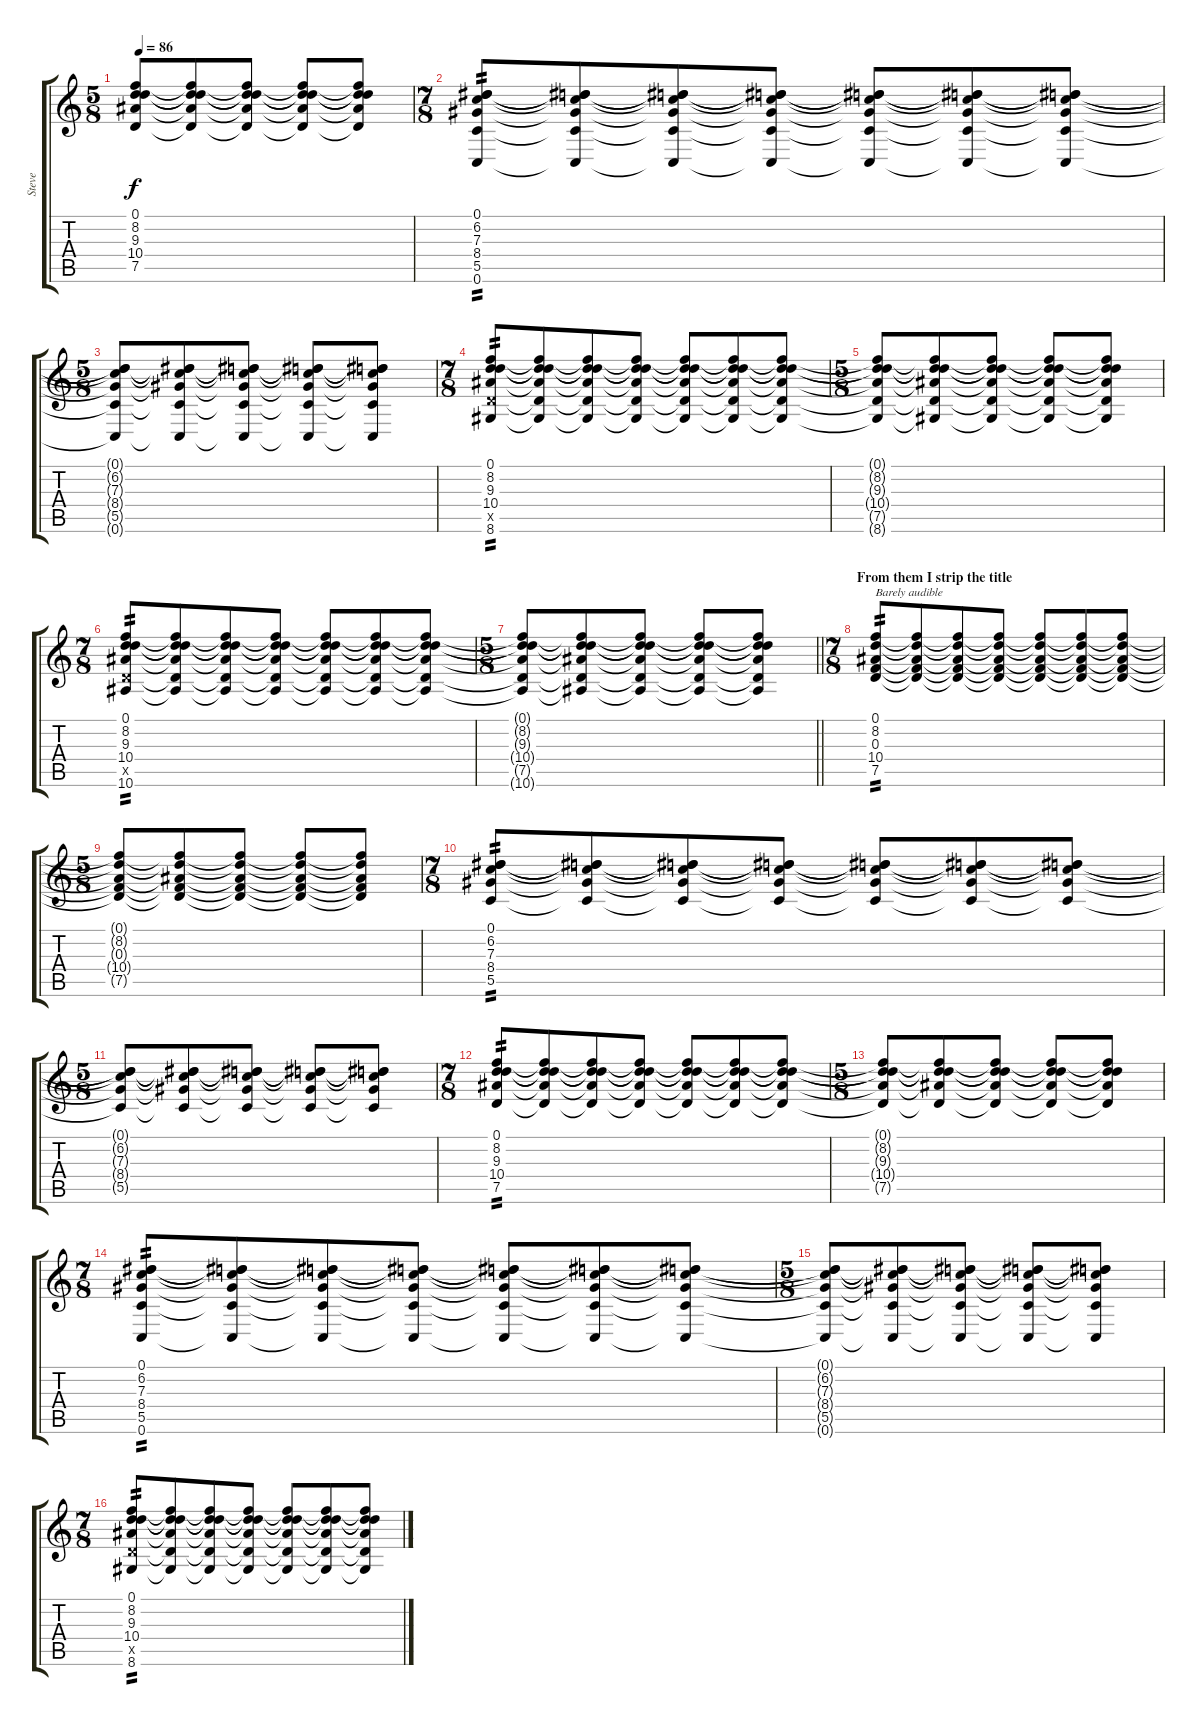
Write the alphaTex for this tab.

\track ("Steve" "Steve") {instrument electricguitarclean}
\staff {score tabs}
\tuning (D4 A3 F3 C3 G2 C2) {hide}
\ts (5 8)
\tempo 86
\clef g2
\ks c
(0.1{t} 8.2{t} 9.3{t} 10.4{t} 7.5{t}).8{dy f} (0.1{t} 8.2{t} 9.3{t} 10.4{t} 7.5{t}).8{balance 16} (0.1{t} 8.2{t} 9.3{t} 10.4{t} 7.5{t}).8 (0.1{t} 8.2{t} 9.3{t} 10.4{t} 7.5{t}).8{balance 0} (0.1{t} 8.2{t} 9.3{t} 10.4{t} 7.5{t}).8 |
\ts (7 8)
(0.1 6.2 7.3 8.4 5.5 0.6).8{tp 2 volume 5 balance 16} (0.1{t} 6.2{t} 7.3{t} 8.4{t} 5.5{t} 0.6{t}).8 (0.1{t} 6.2{t} 7.3{t} 8.4{t} 5.5{t} 0.6{t}).8{balance 0} (0.1{t} 6.2{t} 7.3{t} 8.4{t} 5.5{t} 0.6{t}).8 (0.1{t} 6.2{t} 7.3{t} 8.4{t} 5.5{t} 0.6{t}).8{balance 16} (0.1{t} 6.2{t} 7.3{t} 8.4{t} 5.5{t} 0.6{t}).8 (0.1{t} 6.2{t} 7.3{t} 8.4{t} 5.5{t} 0.6{t}).8{balance 0} |
\ts (5 8)
(0.1{t} 6.2{t} 7.3{t} 8.4{t} 5.5{t} 0.6{t}).8 (0.1{t} 6.2{t} 7.3{t} 8.4{t} 5.5{t} 0.6{t}).8{balance 16} (0.1{t} 6.2{t} 7.3{t} 8.4{t} 5.5{t} 0.6{t}).8 (0.1{t} 6.2{t} 7.3{t} 8.4{t} 5.5{t} 0.6{t}).8{balance 0} (0.1{t} 6.2{t} 7.3{t} 8.4{t} 5.5{t} 0.6{t}).8 |
\ts (7 8)
(0.1 8.2 9.3 10.4 7.5{x} 8.6).8{tp 2 volume 5 balance 16} (0.1{t} 8.2{t} 9.3{t} 10.4{t} 7.5{t} 8.6{t}).8 (0.1{t} 8.2{t} 9.3{t} 10.4{t} 7.5{t} 8.6{t}).8{balance 0} (0.1{t} 8.2{t} 9.3{t} 10.4{t} 7.5{t} 8.6{t}).8 (0.1{t} 8.2{t} 9.3{t} 10.4{t} 7.5{t} 8.6{t}).8{balance 16} (0.1{t} 8.2{t} 9.3{t} 10.4{t} 7.5{t} 8.6{t}).8 (0.1{t} 8.2{t} 9.3{t} 10.4{t} 7.5{t} 8.6{t}).8{balance 0} |
\ts (5 8)
(0.1{t} 8.2{t} 9.3{t} 10.4{t} 7.5{t} 8.6{t}).8 (0.1{t} 8.2{t} 9.3{t} 10.4{t} 7.5{t} 8.6{t}).8{balance 16} (0.1{t} 8.2{t} 9.3{t} 10.4{t} 7.5{t} 8.6{t}).8 (0.1{t} 8.2{t} 9.3{t} 10.4{t} 7.5{t} 8.6{t}).8{balance 0} (0.1{t} 8.2{t} 9.3{t} 10.4{t} 7.5{t} 8.6{t}).8 |
\ts (7 8)
(0.1 8.2 9.3 10.4 7.5{x} 10.6).8{tp 2 volume 5 balance 16} (0.1{t} 8.2{t} 9.3{t} 10.4{t} 7.5{t} 10.6{t}).8 (0.1{t} 8.2{t} 9.3{t} 10.4{t} 7.5{t} 10.6{t}).8{balance 0} (0.1{t} 8.2{t} 9.3{t} 10.4{t} 7.5{t} 10.6{t}).8 (0.1{t} 8.2{t} 9.3{t} 10.4{t} 7.5{t} 10.6{t}).8{balance 16} (0.1{t} 8.2{t} 9.3{t} 10.4{t} 7.5{t} 10.6{t}).8 (0.1{t} 8.2{t} 9.3{t} 10.4{t} 7.5{t} 10.6{t}).8{balance 0} |
\ts (5 8)
\barLineRight lightlight
(0.1{t} 8.2{t} 9.3{t} 10.4{t} 7.5{t} 10.6{t}).8 (0.1{t} 8.2{t} 9.3{t} 10.4{t} 7.5{t} 10.6{t}).8{balance 16} (0.1{t} 8.2{t} 9.3{t} 10.4{t} 7.5{t} 10.6{t}).8 (0.1{t} 8.2{t} 9.3{t} 10.4{t} 7.5{t} 10.6{t}).8{balance 0} (0.1{t} 8.2{t} 9.3{t} 10.4{t} 7.5{t} 10.6{t}).8 |
\ts (7 8)
\section ("" "From them I strip the title")
(0.1 8.2 0.3 10.4 7.5).8{txt "Barely audible" tp 2 volume 5 balance 16} (0.1{t} 8.2{t} 0.3{t} 10.4{t} 7.5{t}).8 (0.1{t} 8.2{t} 0.3{t} 10.4{t} 7.5{t}).8{balance 0} (0.1{t} 8.2{t} 0.3{t} 10.4{t} 7.5{t}).8 (0.1{t} 8.2{t} 0.3{t} 10.4{t} 7.5{t}).8{balance 16} (0.1{t} 8.2{t} 0.3{t} 10.4{t} 7.5{t}).8 (0.1{t} 8.2{t} 0.3{t} 10.4{t} 7.5{t}).8{balance 0} |
\ts (5 8)
(0.1{t} 8.2{t} 0.3{t} 10.4{t} 7.5{t}).8 (0.1{t} 8.2{t} 0.3{t} 10.4{t} 7.5{t}).8{balance 16} (0.1{t} 8.2{t} 0.3{t} 10.4{t} 7.5{t}).8 (0.1{t} 8.2{t} 0.3{t} 10.4{t} 7.5{t}).8{balance 0} (0.1{t} 8.2{t} 0.3{t} 10.4{t} 7.5{t}).8 |
\ts (7 8)
(0.1 6.2 7.3 8.4 5.5).8{tp 2 volume 5 balance 16} (0.1{t} 6.2{t} 7.3{t} 8.4{t} 5.5{t}).8 (0.1{t} 6.2{t} 7.3{t} 8.4{t} 5.5{t}).8{balance 0} (0.1{t} 6.2{t} 7.3{t} 8.4{t} 5.5{t}).8 (0.1{t} 6.2{t} 7.3{t} 8.4{t} 5.5{t}).8{balance 16} (0.1{t} 6.2{t} 7.3{t} 8.4{t} 5.5{t}).8 (0.1{t} 6.2{t} 7.3{t} 8.4{t} 5.5{t}).8{balance 0} |
\ts (5 8)
(0.1{t} 6.2{t} 7.3{t} 8.4{t} 5.5{t}).8 (0.1{t} 6.2{t} 7.3{t} 8.4{t} 5.5{t}).8{balance 16} (0.1{t} 6.2{t} 7.3{t} 8.4{t} 5.5{t}).8 (0.1{t} 6.2{t} 7.3{t} 8.4{t} 5.5{t}).8{balance 0} (0.1{t} 6.2{t} 7.3{t} 8.4{t} 5.5{t}).8 |
\ts (7 8)
(0.1 8.2 9.3 10.4 7.5).8{tp 2 volume 5 balance 16} (0.1{t} 8.2{t} 9.3{t} 10.4{t} 7.5{t}).8 (0.1{t} 8.2{t} 9.3{t} 10.4{t} 7.5{t}).8{balance 0} (0.1{t} 8.2{t} 9.3{t} 10.4{t} 7.5{t}).8 (0.1{t} 8.2{t} 9.3{t} 10.4{t} 7.5{t}).8{balance 16} (0.1{t} 8.2{t} 9.3{t} 10.4{t} 7.5{t}).8 (0.1{t} 8.2{t} 9.3{t} 10.4{t} 7.5{t}).8{balance 0} |
\ts (5 8)
(0.1{t} 8.2{t} 9.3{t} 10.4{t} 7.5{t}).8 (0.1{t} 8.2{t} 9.3{t} 10.4{t} 7.5{t}).8{balance 16} (0.1{t} 8.2{t} 9.3{t} 10.4{t} 7.5{t}).8 (0.1{t} 8.2{t} 9.3{t} 10.4{t} 7.5{t}).8{balance 0} (0.1{t} 8.2{t} 9.3{t} 10.4{t} 7.5{t}).8 |
\ts (7 8)
(0.1 6.2 7.3 8.4 5.5 0.6).8{tp 2 volume 5 balance 16} (0.1{t} 6.2{t} 7.3{t} 8.4{t} 5.5{t} 0.6{t}).8 (0.1{t} 6.2{t} 7.3{t} 8.4{t} 5.5{t} 0.6{t}).8{balance 0} (0.1{t} 6.2{t} 7.3{t} 8.4{t} 5.5{t} 0.6{t}).8 (0.1{t} 6.2{t} 7.3{t} 8.4{t} 5.5{t} 0.6{t}).8{balance 16} (0.1{t} 6.2{t} 7.3{t} 8.4{t} 5.5{t} 0.6{t}).8 (0.1{t} 6.2{t} 7.3{t} 8.4{t} 5.5{t} 0.6{t}).8{balance 0} |
\ts (5 8)
(0.1{t} 6.2{t} 7.3{t} 8.4{t} 5.5{t} 0.6{t}).8 (0.1{t} 6.2{t} 7.3{t} 8.4{t} 5.5{t} 0.6{t}).8{balance 16} (0.1{t} 6.2{t} 7.3{t} 8.4{t} 5.5{t} 0.6{t}).8 (0.1{t} 6.2{t} 7.3{t} 8.4{t} 5.5{t} 0.6{t}).8{balance 0} (0.1{t} 6.2{t} 7.3{t} 8.4{t} 5.5{t} 0.6{t}).8 |
\ts (7 8)
(0.1 8.2 9.3 10.4 7.5{x} 8.6).8{tp 2 volume 5 balance 16} (0.1{t} 8.2{t} 9.3{t} 10.4{t} 7.5{t} 8.6{t}).8 (0.1{t} 8.2{t} 9.3{t} 10.4{t} 7.5{t} 8.6{t}).8{balance 0} (0.1{t} 8.2{t} 9.3{t} 10.4{t} 7.5{t} 8.6{t}).8 (0.1{t} 8.2{t} 9.3{t} 10.4{t} 7.5{t} 8.6{t}).8{balance 16} (0.1{t} 8.2{t} 9.3{t} 10.4{t} 7.5{t} 8.6{t}).8 (0.1{t} 8.2{t} 9.3{t} 10.4{t} 7.5{t} 8.6{t}).8{balance 0}
